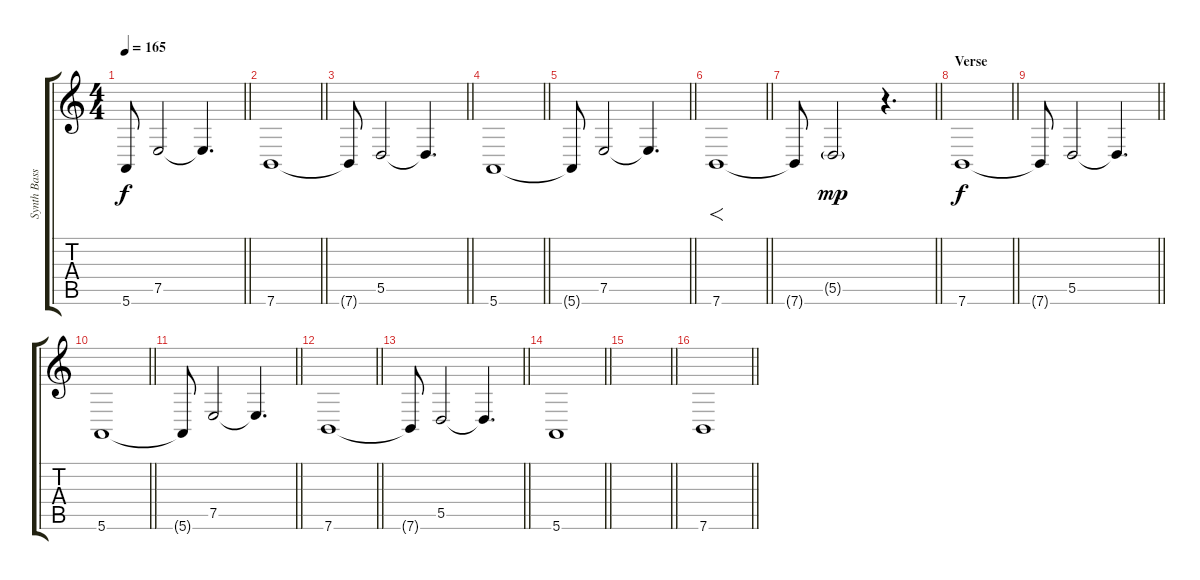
\track ("Synth Bass" "Synth Bass") {instrument synthbrass1}
\staff {score tabs}
\tuning (E4 B3 G3 D3 A2 E2) {hide}
\ts (4 4)
\tempo 165
\clef g2
\barLineRight lightlight
\ks c
5.6{t}.8{dy f} 7.5.2 7.5{t}.4{d} |
\barLineRight lightlight
7.6.1 |
\barLineRight lightlight
7.6{t}.8 5.5.2 5.5{t}.4{d} |
\barLineRight lightlight
5.6.1 |
\barLineRight lightlight
5.6{t}.8 7.5.2 7.5{t}.4{d} |
\barLineRight lightlight
7.6.1{f} |
\barLineRight lightlight
7.6{t}.8 5.5{g}.2{dy mp} r.4{d} |
\section ("" "Verse")
\barLineRight lightlight
7.6.1{dy f} |
\barLineRight lightlight
7.6{t}.8 5.5.2 5.5{t}.4{d} |
\barLineRight lightlight
5.6.1 |
\barLineRight lightlight
5.6{t}.8 7.5.2 7.5{t}.4{d} |
\barLineRight lightlight
7.6.1 |
\barLineRight lightlight
7.6{t}.8 5.5.2 5.5{t}.4{d} |
\barLineRight lightlight
5.6.1 |
\barLineRight lightlight
|
\barLineRight lightlight
7.6.1
